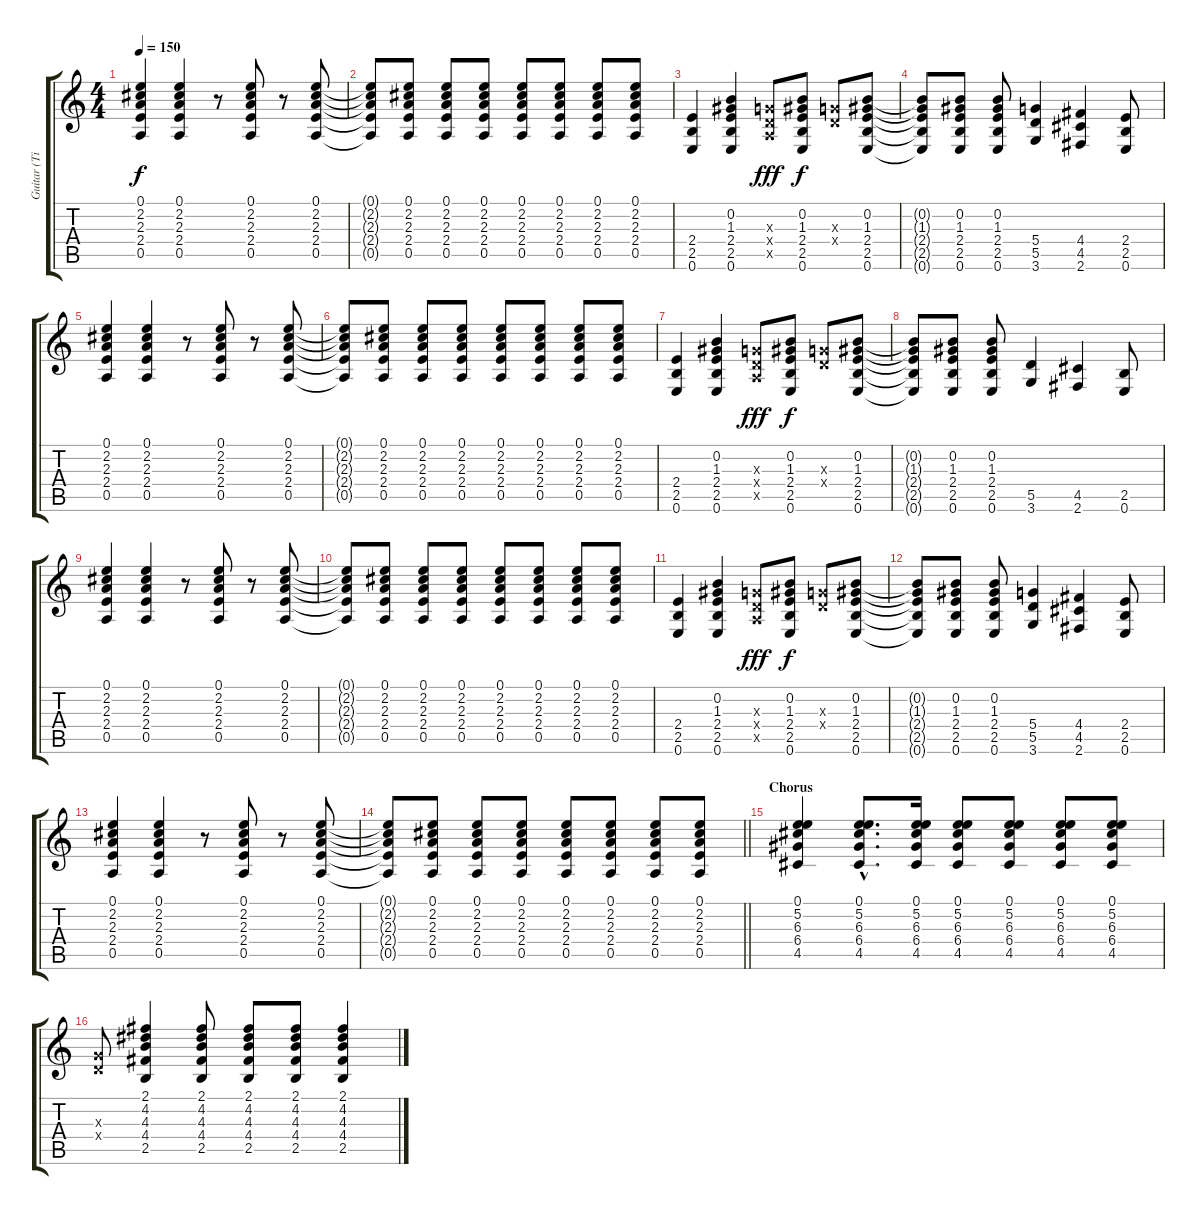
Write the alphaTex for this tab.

\track ("Guitar (Tim)" "Guitar (Ti") {instrument overdrivenguitar}
\staff {score tabs}
\tuning (E4 B3 G3 D3 A2 E2) {hide}
\ts (4 4)
\tempo 150
\clef g2
\ks c
(0.1 2.2 2.3 2.4 0.5).4{dy f} (0.1 2.2 2.3 2.4 0.5).4 r.8 (0.1 2.2 2.3 2.4 0.5).8 r.8 (0.1 2.2 2.3 2.4 0.5).8 |
(0.1{t} 2.2{t} 2.3{t} 2.4{t} 0.5{t}).8 (0.1 2.2 2.3 2.4 0.5).8 (0.1 2.2 2.3 2.4 0.5).8 (0.1 2.2 2.3 2.4 0.5).8 (0.1 2.2 2.3 2.4 0.5).8 (0.1 2.2 2.3 2.4 0.5).8 (0.1 2.2 2.3 2.4 0.5).8 (0.1 2.2 2.3 2.4 0.5).8 |
(2.4 2.5 0.6).4 (0.2 1.3 2.4 2.5 0.6).4 (0.3{x} 0.4{x} 0.5{x}).8{dy fff} (0.2 1.3 2.4 2.5 0.6).8{dy f} (0.3{x} 0.4{x}).8 (0.2 1.3 2.4 2.5 0.6).8 |
(0.2{t} 1.3{t} 2.4{t} 2.5{t} 0.6{t}).8 (0.2 1.3 2.4 2.5 0.6).8 (0.2 1.3 2.4 2.5 0.6).8 (5.4 5.5 3.6).4 (4.4 4.5 2.6).4 (2.4 2.5 0.6).8 |
(0.1 2.2 2.3 2.4 0.5).4 (0.1 2.2 2.3 2.4 0.5).4 r.8 (0.1 2.2 2.3 2.4 0.5).8 r.8 (0.1 2.2 2.3 2.4 0.5).8 |
(0.1{t} 2.2{t} 2.3{t} 2.4{t} 0.5{t}).8 (0.1 2.2 2.3 2.4 0.5).8 (0.1 2.2 2.3 2.4 0.5).8 (0.1 2.2 2.3 2.4 0.5).8 (0.1 2.2 2.3 2.4 0.5).8 (0.1 2.2 2.3 2.4 0.5).8 (0.1 2.2 2.3 2.4 0.5).8 (0.1 2.2 2.3 2.4 0.5).8 |
(2.4 2.5 0.6).4 (0.2 1.3 2.4 2.5 0.6).4 (0.3{x} 0.4{x} 0.5{x}).8{dy fff} (0.2 1.3 2.4 2.5 0.6).8{dy f} (0.3{x} 0.4{x}).8 (0.2 1.3 2.4 2.5 0.6).8 |
(0.2{t} 1.3{t} 2.4{t} 2.5{t} 0.6{t}).8 (0.2 1.3 2.4 2.5 0.6).8 (0.2 1.3 2.4 2.5 0.6).8 (5.5 3.6).4 (4.5 2.6).4 (2.5 0.6).8 |
(0.1 2.2 2.3 2.4 0.5).4 (0.1 2.2 2.3 2.4 0.5).4 r.8 (0.1 2.2 2.3 2.4 0.5).8 r.8 (0.1 2.2 2.3 2.4 0.5).8 |
(0.1{t} 2.2{t} 2.3{t} 2.4{t} 0.5{t}).8 (0.1 2.2 2.3 2.4 0.5).8 (0.1 2.2 2.3 2.4 0.5).8 (0.1 2.2 2.3 2.4 0.5).8 (0.1 2.2 2.3 2.4 0.5).8 (0.1 2.2 2.3 2.4 0.5).8 (0.1 2.2 2.3 2.4 0.5).8 (0.1 2.2 2.3 2.4 0.5).8 |
(2.4 2.5 0.6).4 (0.2 1.3 2.4 2.5 0.6).4 (0.3{x} 0.4{x} 0.5{x}).8{dy fff} (0.2 1.3 2.4 2.5 0.6).8{dy f} (0.3{x} 0.4{x}).8 (0.2 1.3 2.4 2.5 0.6).8 |
(0.2{t} 1.3{t} 2.4{t} 2.5{t} 0.6{t}).8 (0.2 1.3 2.4 2.5 0.6).8 (0.2 1.3 2.4 2.5 0.6).8 (5.4 5.5 3.6).4 (4.4 4.5 2.6).4 (2.4 2.5 0.6).8 |
(0.1 2.2 2.3 2.4 0.5).4 (0.1 2.2 2.3 2.4 0.5).4 r.8 (0.1 2.2 2.3 2.4 0.5).8 r.8 (0.1 2.2 2.3 2.4 0.5).8 |
\barLineRight lightlight
(0.1{t} 2.2{t} 2.3{t} 2.4{t} 0.5{t}).8 (0.1 2.2 2.3 2.4 0.5).8 (0.1 2.2 2.3 2.4 0.5).8 (0.1 2.2 2.3 2.4 0.5).8 (0.1 2.2 2.3 2.4 0.5).8 (0.1 2.2 2.3 2.4 0.5).8 (0.1 2.2 2.3 2.4 0.5).8 (0.1 2.2 2.3 2.4 0.5).8 |
\section ("" "Chorus")
(0.1 5.2 6.3 6.4 4.5).4{volume 16} (0.1{hac} 5.2{hac} 6.3{hac} 6.4{hac} 4.5{hac}).8{d} (0.1 5.2 6.3 6.4 4.5).16 (0.1 5.2 6.3 6.4 4.5).8 (0.1 5.2 6.3 6.4 4.5).8 (0.1 5.2 6.3 6.4 4.5).8 (0.1 5.2 6.3 6.4 4.5).8 |
(0.3{x} 0.4{x}).8 (2.1 4.2 4.3 4.4 2.5).4 (2.1 4.2 4.3 4.4 2.5).8 (2.1 4.2 4.3 4.4 2.5).8 (2.1 4.2 4.3 4.4 2.5).8 (2.1 4.2 4.3 4.4 2.5).4
